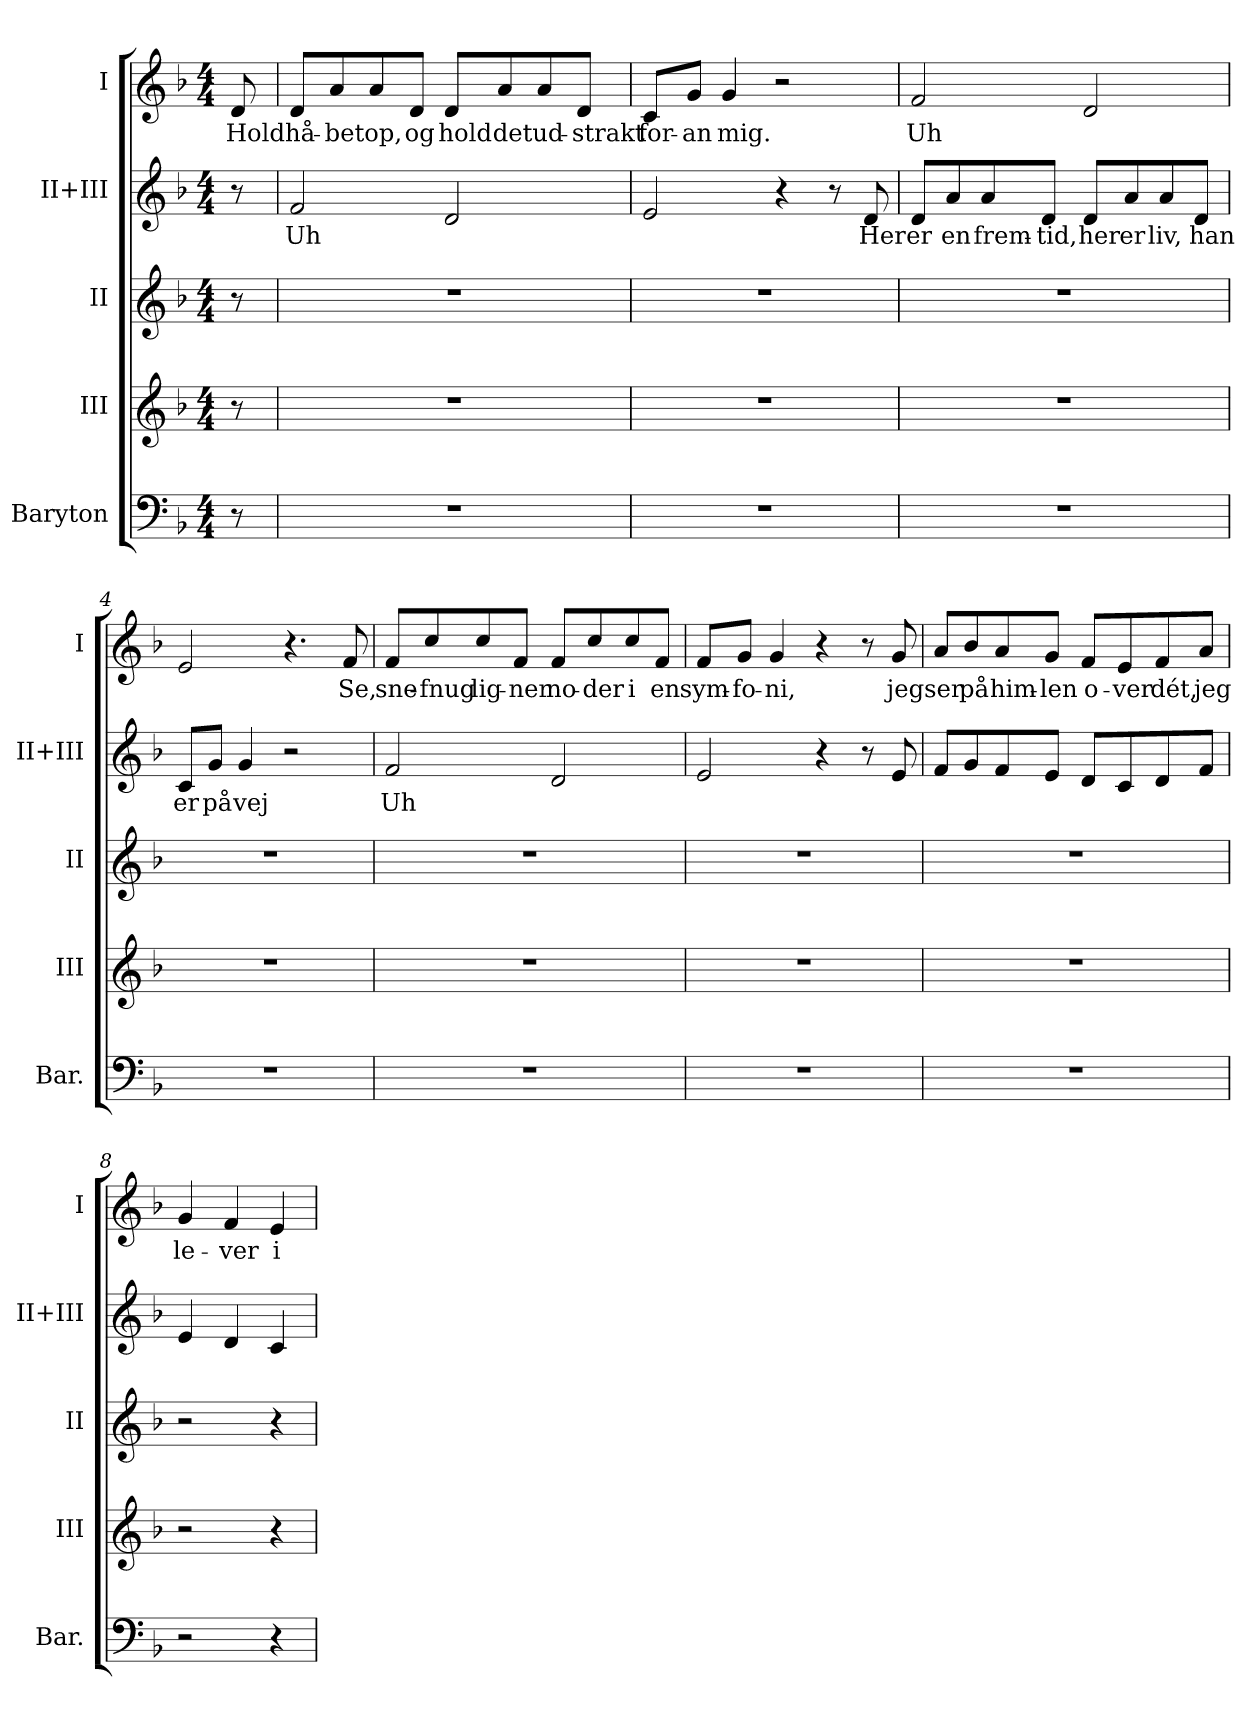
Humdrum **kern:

**kern	**kern	**kern	**kern	**text	**kern	**text
*part5	*part4	*part3	*part2	*part2	*part1	*part1
*staff5	*staff4	*staff3	*staff2	*staff2	*staff1	*staff1
*I"Baryton	*I"III	*I"II	*I"II+III	*	*I"I	*
*I'Bar.	*I'III	*I'II	*I'II+III	*	*I'I	*
*stria5	*stria5	*stria5	*	*	*	*
*clefF4	*clefG2	*clefG2	*clefG2	*	*clefG2	*
*k[b-]	*k[b-]	*k[b-]	*k[b-]	*	*k[b-]	*
*M4/4	*M4/4	*M4/4	*M4/4	*	*M4/4	*
*MM90	*MM90	*MM90	*MM90	*	*MM90	*
=	=	=	=	=	=	=
!	!	!	!	!	!	!LO:LY:b
8r	8r	8r	8r	.	8d/	Hold
=1	=1	=1	=1	=1	=1	=1
!	!	!	!	!LO:LY:b	!	!LO:LY:b
1r	1r	1r	2f/	Uh	8d/L	hå-
!	!	!	!	!	!	!LO:LY:b
.	.	.	.	.	8a/	-bet
!	!	!	!	!	!	!LO:LY:b
.	.	.	.	.	8a/	op,
!	!	!	!	!	!	!LO:LY:b
.	.	.	.	.	8d/J	og
!	!	!	!	!	!	!LO:LY:b
.	.	.	2d/	.	8d/L	hold
!	!	!	!	!	!	!LO:LY:b
.	.	.	.	.	8a/	det
!	!	!	!	!	!	!LO:LY:b
.	.	.	.	.	8a/	ud-
!	!	!	!	!	!	!LO:LY:b
.	.	.	.	.	8d/J	-strakt
=2	=2	=2	=2	=2	=2	=2
!	!	!	!	!	!	!LO:LY:b
1r	1r	1r	2e/	.	8c/L	for-
!	!	!	!	!	!	!LO:LY:b
.	.	.	.	.	8g/J	-an
!	!	!	!	!	!	!LO:LY:b
.	.	.	.	.	4g/	mig.
.	.	.	4r	.	2r	.
.	.	.	8r	.	.	.
!	!	!	!	!LO:LY:b	!	!
.	.	.	8d/	Her	.	.
=3	=3	=3	=3	=3	=3	=3
!	!	!	!	!LO:LY:b	!	!LO:LY:b
1r	1r	1r	8d/L	er	2f/	Uh
!	!	!	!	!LO:LY:b	!	!
.	.	.	8a/	en	.	.
!	!	!	!	!LO:LY:b	!	!
.	.	.	8a/	frem-	.	.
!	!	!	!	!LO:LY:b	!	!
.	.	.	8d/J	-tid,	.	.
!	!	!	!	!LO:LY:b	!	!
.	.	.	8d/L	her	2d/	.
!	!	!	!	!LO:LY:b	!	!
.	.	.	8a/	er	.	.
!	!	!	!	!LO:LY:b	!	!
.	.	.	8a/	liv,	.	.
!	!	!	!	!LO:LY:b	!	!
.	.	.	8d/J	han	.	.
=4	=4	=4	=4	=4	=4	=4
!	!	!	!	!LO:LY:b	!	!
1r	1r	1r	8c/L	er	2e/	.
!	!	!	!	!LO:LY:b	!	!
.	.	.	8g/J	på	.	.
!	!	!	!	!LO:LY:b	!	!
.	.	.	4g/	vej	.	.
.	.	.	2r	.	4.r	.
!	!	!	!	!	!	!LO:LY:b
.	.	.	.	.	8f/	Se,
!!LO:LB:g=z
=5	=5	=5	=5	=5	=5	=5
!	!	!	!	!LO:LY:b	!	!LO:LY:b
1r	1r	1r	2f/	Uh	8f/L	sne-
!	!	!	!	!	!	!LO:LY:b
.	.	.	.	.	8cc/	-fnug
!	!	!	!	!	!	!LO:LY:b
.	.	.	.	.	8cc/	lig-
!	!	!	!	!	!	!LO:LY:b
.	.	.	.	.	8f/J	-ner
!	!	!	!	!	!	!LO:LY:b
.	.	.	2d/	.	8f/L	no-
!	!	!	!	!	!	!LO:LY:b
.	.	.	.	.	8cc/	-der
!	!	!	!	!	!	!LO:LY:b
.	.	.	.	.	8cc/	i
!	!	!	!	!	!	!LO:LY:b
.	.	.	.	.	8f/J	en
=6	=6	=6	=6	=6	=6	=6
!	!	!	!	!	!	!LO:LY:b
1r	1r	1r	2e/	.	8f/L	sym-
!	!	!	!	!	!	!LO:LY:b
.	.	.	.	.	8g/J	-fo-
!	!	!	!	!	!	!LO:LY:b
.	.	.	.	.	4g/	-ni,
.	.	.	4r	.	4r	.
.	.	.	8r	.	8r	.
!	!	!	!	!	!	!LO:LY:b
.	.	.	8e/	.	8g/	jeg
=7	=7	=7	=7	=7	=7	=7
!	!	!	!	!	!	!LO:LY:b
1r	1r	1r	8f/L	.	8a/L	ser
!	!	!	!	!	!	!LO:LY:b
.	.	.	8g/	.	8b-/	på
!	!	!	!	!	!	!LO:LY:b
.	.	.	8f/	.	8a/	him-
!	!	!	!	!	!	!LO:LY:b
.	.	.	8e/J	.	8g/J	-len
!	!	!	!	!	!	!LO:LY:b
.	.	.	8d/L	.	8f/L	o-
!	!	!	!	!	!	!LO:LY:b
.	.	.	8c/	.	8e/	-ver
!	!	!	!	!	!	!LO:LY:b
.	.	.	8d/	.	8f/	dét,
!	!	!	!	!	!	!LO:LY:b
.	.	.	8f/J	.	8a/J	jeg
=8	=8	=8	=8	=8	=8	=8
!	!	!	!	!	!	!LO:LY:b
2r	2r	2r	4e/	.	4g/	le-
!	!	!	!	!	!	!LO:LY:b
.	.	.	4d/	.	4f/	-ver
!	!	!	!	!	!	!LO:LY:b
4r	4r	4r	4c/	.	4e/	i
=	=	=	=	=	=	=
*-	*-	*-	*-	*-	*-	*-
